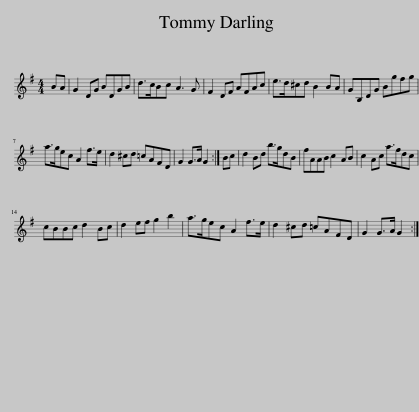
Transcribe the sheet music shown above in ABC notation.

X:1
L:1/8
M:4/4
I:linebreak $
K:G
V:1 treble
V:1
 BA | G2 DG BDGB | d>cBc A3 G | F2 DF AFAc | e>d^cd B2 BA | %5
 GB,DG Bgfg |$ a>gec A2 f>e | d2 ^cd =cAFD | G2 G>A G2 :| Bc | %10
 d2 Bd b>gdB | fAAB c2 AB | c2 Ac a>fdc |$ cBBc d2 Bc | d2 ef g2 b2 | %15
 a>gec A2 f>e | d2 ^cd =cAFD | G2 G>A G2 :| %18
